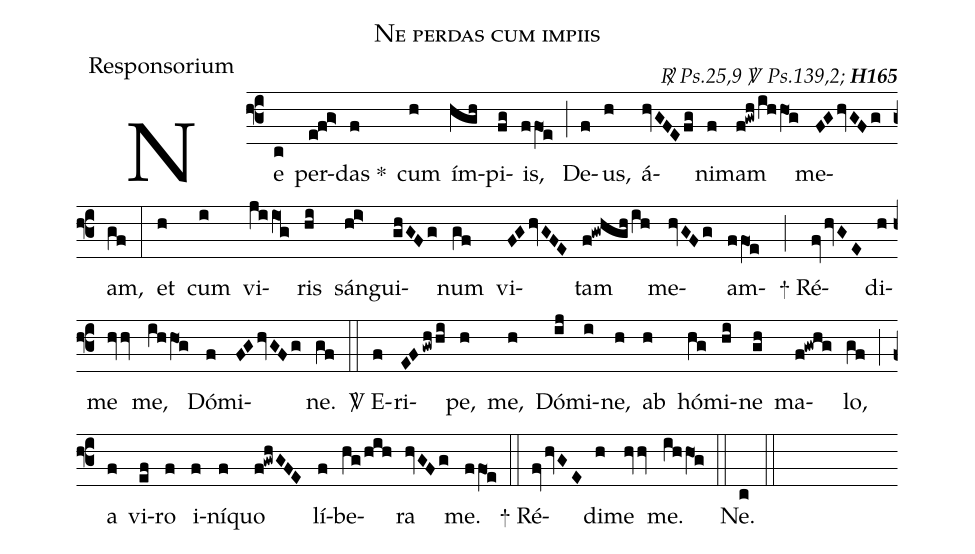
name:Ne perdas cum impiis;
office-part:Responsorium;
commentary:{\itshape\mdseries \Rbar\ Ps.25,9 \Vbar\ Ps.139,2;\/} {\bfseries H165};
%%
(f3)Ne(c) per(e!f!g>)das <sp>*</sp>(f) cum(h) ím(hgh)pi(fg)is,(ffO1e) (;)
De(f)us,(h) á(hvGFEfg)ni(f)mam(f!gwhihhO1g) me(FGhvGFg)am,(gf) (:)
et(h) cum(i) vi(ji/iO1g)ris(hi) sán(h!i>)gui(ghGFg)num(gf) vi(FGhvGFE)tam(f!gwhghih) me(hvGFg)am(ffO1e)(;)
<sp>+</sp> Ré(fvhvGE)di(h)me(hvv) me,(ihhO1g) Dó(f)mi(FGhvGFg)ne.(gf) (::)
<sp>V/</sp> E(f)ri(EFgwhhi)pe,(h) me,(h) Dó(ij)mi(i)ne,(h) ab(h) hó(hg)mi(hi)ne(gh) ma(f!gwhg)lo,(gf) (;)
a(f) vi(ef)ro(f) i(f)ní(f)quo(f!gwhGFE) lí(f)be(hg/hih)ra(hvGFg) me.(ffO1e) (::)
<sp>+</sp> Ré(fvhvGE)di(h)me(hvv) me.(ihhO1g) (::)
Ne.(c)  (::)
